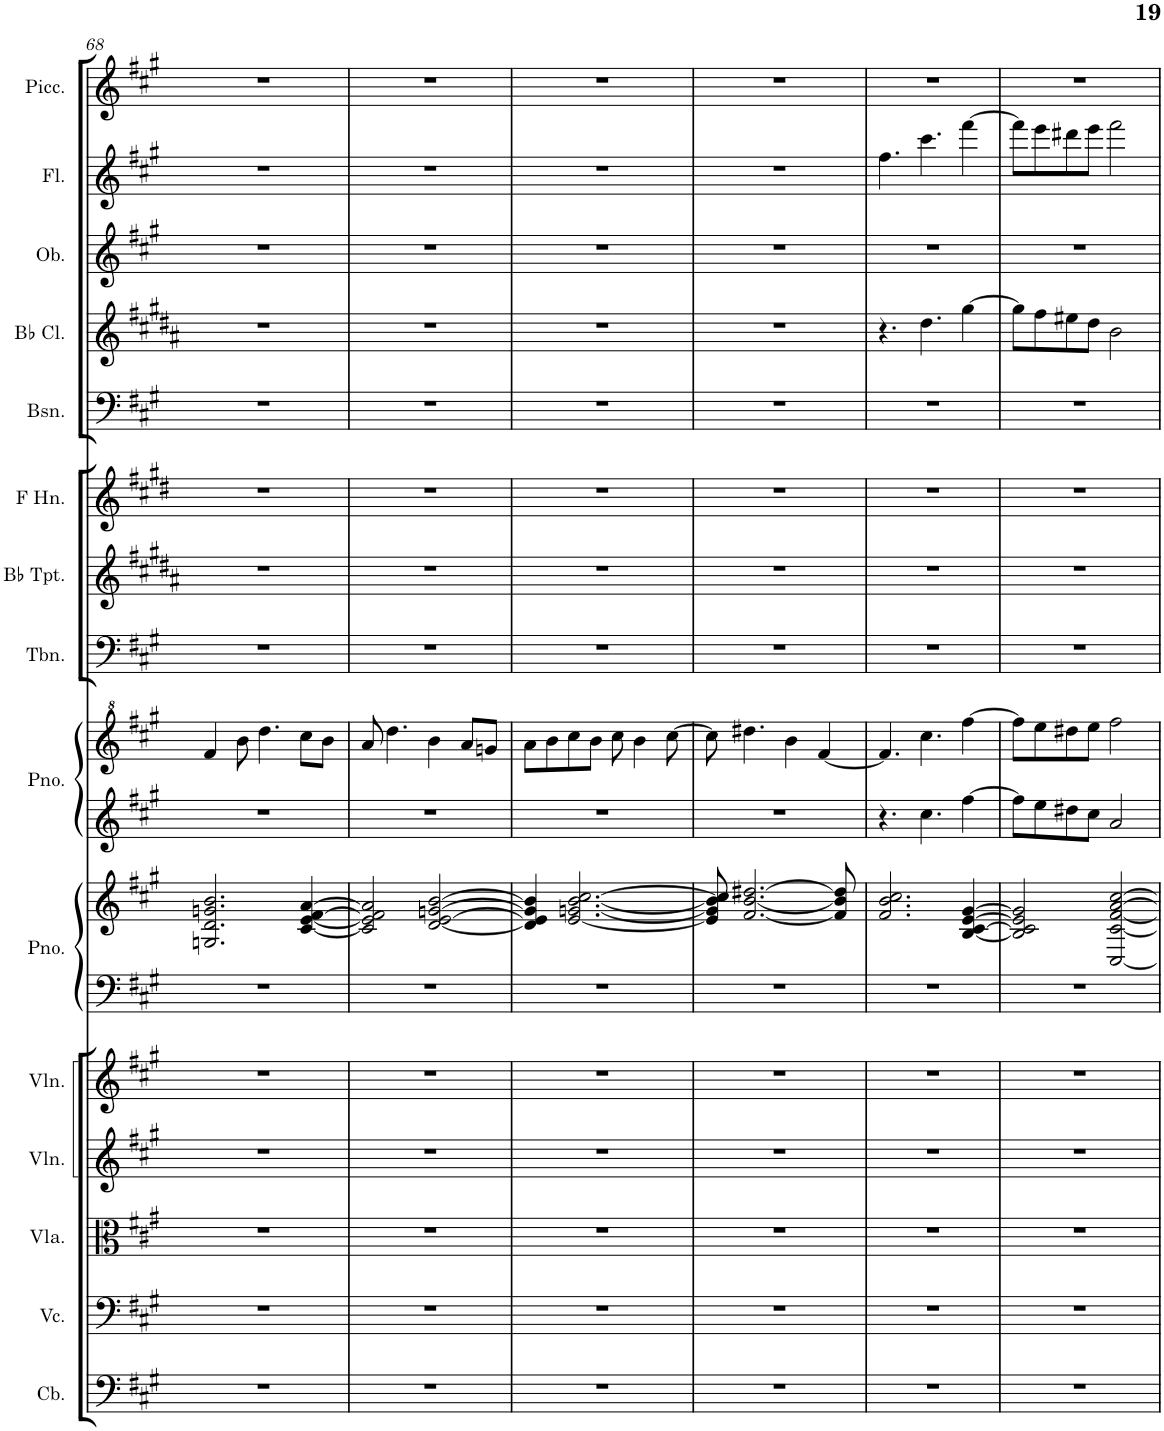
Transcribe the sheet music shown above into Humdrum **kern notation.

**kern	**kern	**kern	**kern	**kern	**kern	**kern	**kern	**kern	**kern	**kern	**kern	**kern	**kern	**kern	**kern	**kern
*part15	*part14	*part13	*part12	*part11	*part10	*part10	*part9	*part9	*part8	*part7	*part6	*part5	*part4	*part3	*part2	*part1
*staff17	*staff16	*staff15	*staff14	*staff13	*staff12	*staff11	*staff10	*staff9	*staff8	*staff7	*staff6	*staff5	*staff4	*staff3	*staff2	*staff1
*I"Contrabass	*I"Violoncello	*I"Viola	*I"Violin	*I"Violin	*I"Piano	*	*I"Piano	*	*I"Trombone	*I"Bb Trumpet	*I"Horn in F	*I"Bassoon	*I"Bb Clarinet	*I"Oboe	*I"Flute	*I"Piccolo
*I'Cb.	*I'Vc.	*I'Vla.	*I'Vln.	*I'Vln.	*I'Pno.	*	*I'Pno.	*	*I'Tbn.	*I'Bb Tpt.	*	*I'Bsn.	*I'Bb Cl.	*I'Ob.	*I'Fl.	*I'Picc.
!!LO:PB:g=z
*clefF4	*clefF4	*clefC3	*clefG2	*clefG2	*clefF4	*clefG2	*clefG2	*clefG^2	*clefF4	*clefG2	*clefG2	*clefF4	*clefG2	*clefG2	*clefG2	*clefG2
*Trd7c12	*	*Trd5c9	*Trd1c2	*Trd1c2	*	*	*	*	*	*Trd1c2	*Trd4c7	*	*Trd1c2	*	*	*Trd-7c-12
*k[f#c#g#]	*k[f#c#g#]	*k[f#c#g#]	*k[f#c#g#]	*k[f#c#g#]	*k[f#c#g#]	*k[f#c#g#]	*k[f#c#g#]	*k[f#c#g#]	*k[f#c#g#]	*k[f#c#g#d#a#]	*k[f#c#g#d#]	*k[f#c#g#]	*k[f#c#g#d#a#]	*k[f#c#g#]	*k[f#c#g#]	*k[f#c#g#]
*M4/4	*M4/4	*M4/4	*M4/4	*M4/4	*M4/4	*M4/4	*M4/4	*M4/4	*M4/4	*M4/4	*M4/4	*M4/4	*M4/4	*M4/4	*M4/4	*M4/4
=68	=68	=68	=68	=68	=68	=68	=68	=68	=68	=68	=68	=68	=68	=68	=68	=68
1r	1r	1r	1r	1r	1r	2.Gn/ 2.d/ 2.gn/ 2.b/	1r	4ff#/	1r	1r	1r	1r	1r	1r	1r	1r
.	.	.	.	.	.	.	.	8bb\	.	.	.	.	.	.	.	.
.	.	.	.	.	.	.	.	4.ddd\	.	.	.	.	.	.	.	.
.	.	.	.	.	.	[4c#/ [4e/ [4f#/ [4a/	.	8ccc#\L	.	.	.	.	.	.	.	.
.	.	.	.	.	.	.	.	8bb\J	.	.	.	.	.	.	.	.
=69	=69	=69	=69	=69	=69	=69	=69	=69	=69	=69	=69	=69	=69	=69	=69	=69
1r	1r	1r	1r	1r	1r	2c#/] 2e/] 2f#/] 2a/]	1r	8aa/	1r	1r	1r	1r	1r	1r	1r	1r
.	.	.	.	.	.	.	.	4.ddd\	.	.	.	.	.	.	.	.
.	.	.	.	.	.	[2d/ [2e/ [2gn/ [2b/	.	4bb\	.	.	.	.	.	.	.	.
.	.	.	.	.	.	.	.	8aa/L	.	.	.	.	.	.	.	.
.	.	.	.	.	.	.	.	8ggn/J	.	.	.	.	.	.	.	.
=70	=70	=70	=70	=70	=70	=70	=70	=70	=70	=70	=70	=70	=70	=70	=70	=70
1r	1r	1r	1r	1r	1r	4d/] 4e/] 4g/] 4b/]	1r	8aa\L	1r	1r	1r	1r	1r	1r	1r	1r
.	.	.	.	.	.	.	.	8bb\	.	.	.	.	.	.	.	.
.	.	.	.	.	.	[2.e/ [2.gn/ [2.b/ [2.cc#/	.	8ccc#\	.	.	.	.	.	.	.	.
.	.	.	.	.	.	.	.	8bb\J	.	.	.	.	.	.	.	.
.	.	.	.	.	.	.	.	8ccc#\	.	.	.	.	.	.	.	.
.	.	.	.	.	.	.	.	4bb\	.	.	.	.	.	.	.	.
.	.	.	.	.	.	.	.	[8ccc#\	.	.	.	.	.	.	.	.
=71	=71	=71	=71	=71	=71	=71	=71	=71	=71	=71	=71	=71	=71	=71	=71	=71
1r	1r	1r	1r	1r	1r	8e/] 8g/] 8b/] 8cc#/]	1r	8ccc#\]	1r	1r	1r	1r	1r	1r	1r	1r
.	.	.	.	.	.	[2.f#/ [2.b/ [2.dd#X/	.	4.ddd#X\	.	.	.	.	.	.	.	.
.	.	.	.	.	.	.	.	4bb\	.	.	.	.	.	.	.	.
.	.	.	.	.	.	.	.	[4ff#/	.	.	.	.	.	.	.	.
.	.	.	.	.	.	8f#/] 8b/] 8dd#/]	.	.	.	.	.	.	.	.	.	.
=72	=72	=72	=72	=72	=72	=72	=72	=72	=72	=72	=72	=72	=72	=72	=72	=72
1r	1r	1r	1r	1r	1r	2.f#/ 2.b/ 2.cc#/	4.r	4.ff#/]	1r	1r	1r	1r	4.r	1r	4.ff#\	1r
.	.	.	.	.	.	.	4.cc#\	4.ccc#\	.	.	.	.	4.dd#\	.	4.ccc#\	.
.	.	.	.	.	.	[4B/ [4c#/ [4e/ [4g#/	[4ff#\	[4fff#\	.	.	.	.	[4gg#\	.	[4fff#\	.
=73	=73	=73	=73	=73	=73	=73	=73	=73	=73	=73	=73	=73	=73	=73	=73	=73
1r	1r	1r	1r	1r	1r	2B/] 2c#/] 2e/] 2g#/]	8ff#\L]	8fff#\L]	1r	1r	1r	1r	8gg#\L]	1r	8fff#\L]	1r
.	.	.	.	.	.	.	8ee\	8eee\	.	.	.	.	8ff#\	.	8eee\	.
.	.	.	.	.	.	.	8dd#X\	8ddd#X\	.	.	.	.	8ee#X\	.	8ddd#X\	.
.	.	.	.	.	.	.	8cc#\J	8eee\J	.	.	.	.	8dd#\J	.	8eee\J	.
.	.	.	.	.	.	[2C#/ [2c#/ [2f#/ [2a/ [2cc#/	2a/	2fff#\	.	.	.	.	2b\	.	2fff#\	.
=	=	=	=	=	=	=	=	=	=	=	=	=	=	=	=	=
*-	*-	*-	*-	*-	*-	*-	*-	*-	*-	*-	*-	*-	*-	*-	*-	*-
